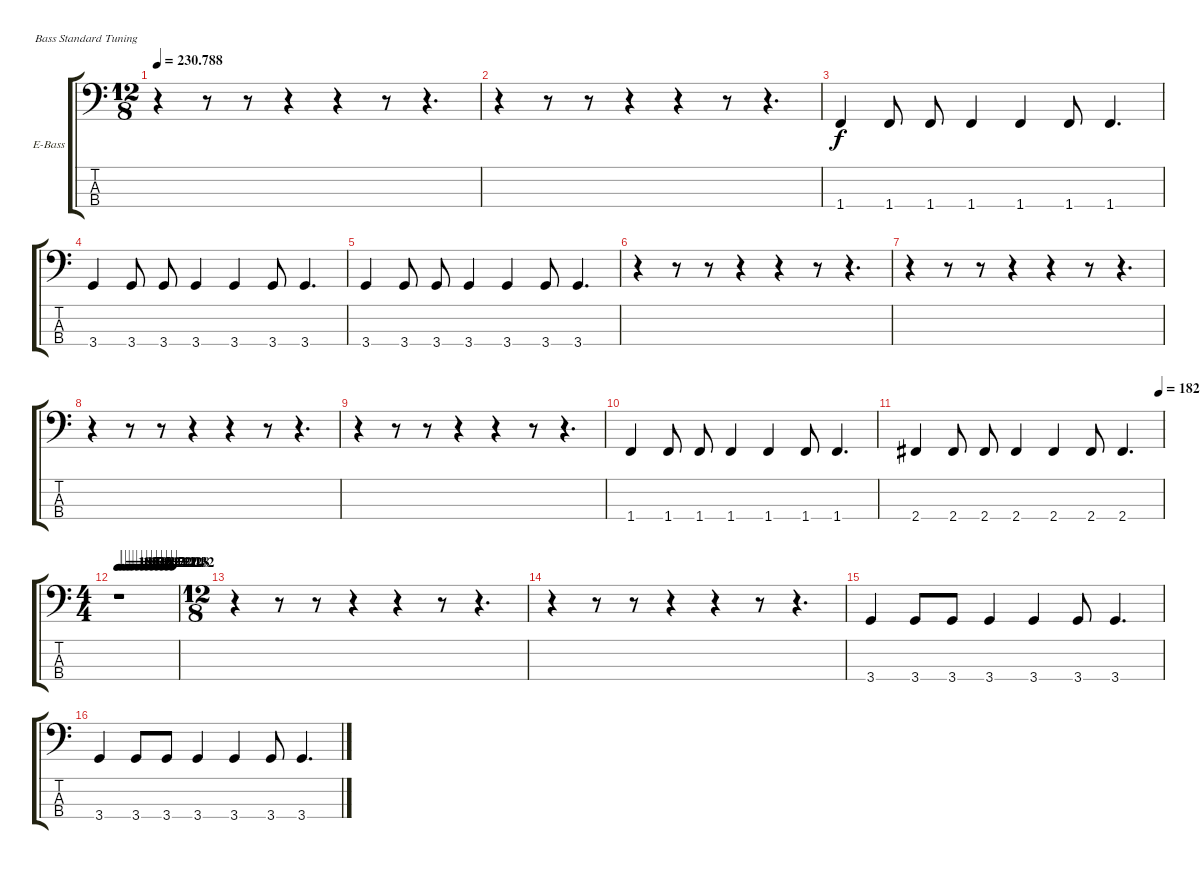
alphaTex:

\bracketExtendMode groupsimilarinstruments
\firstSystemTrackNameOrientation horizontal
\otherSystemsTrackNameOrientation horizontal
\track ("Бас" "E-Bass") {instrument electricbassfinger}
\staff {score tabs}
\tuning (G2 D2 A1 E1)
\ts (12 8)
\tempo
230.788
\accidentals auto
\clef f4
\ottava regular
\simile none
\ks c
r.4{dy f} r.8 r.8 r.4 r.4 r.8 r.4{d} |
r.4 r.8 r.8 r.4 r.4 r.8 r.4{d} |
1.4.4 1.4.8 1.4.8 1.4.4 1.4.4 1.4.8 1.4.4{d} |
3.4.4 3.4.8 3.4.8 3.4.4 3.4.4 3.4.8 3.4.4{d} |
3.4.4 3.4.8 3.4.8 3.4.4 3.4.4 3.4.8 3.4.4{d} |
r.4 r.8 r.8 r.4 r.4 r.8 r.4{d} |
r.4 r.8 r.8 r.4 r.4 r.8 r.4{d} |
r.4 r.8 r.8 r.4 r.4 r.8 r.4{d} |
r.4 r.8 r.8 r.4 r.4 r.8 r.4{d} |
1.4.4 1.4.8 1.4.8 1.4.4 1.4.4 1.4.8 1.4.4{d} |
\tempo (182 0.986111)
2.4.4 2.4.8 2.4.8 2.4.4 2.4.4 2.4.8 2.4.4{d} |
\ts (4 4)
\beaming (8 2 2 2 2)
\tempo 183
\tempo (185 0.0104167)
\tempo (187 0.0729167)
\tempo (191 0.135417)
\tempo (195 0.197917)
\tempo (198 0.260417)
\tempo (201 0.34375)
\tempo (207 0.427083)
\tempo (211 0.510417)
\tempo (214 0.59375)
\tempo (220 0.677083)
\tempo (224 0.760417)
\tempo (228 0.84375)
\tempo (232 0.927083)
r.1 |
\ts (12 8)
\beaming (8 2 2 2 6)
r.4 r.8 r.8 r.4 r.4 r.8 r.4{d} |
r.4 r.8 r.8 r.4 r.4 r.8 r.4{d} |
3.4.4 3.4.8 3.4.8 3.4.4 3.4.4 3.4.8 3.4.4{d} |
3.4.4 3.4.8 3.4.8 3.4.4 3.4.4 3.4.8 3.4.4{d}
